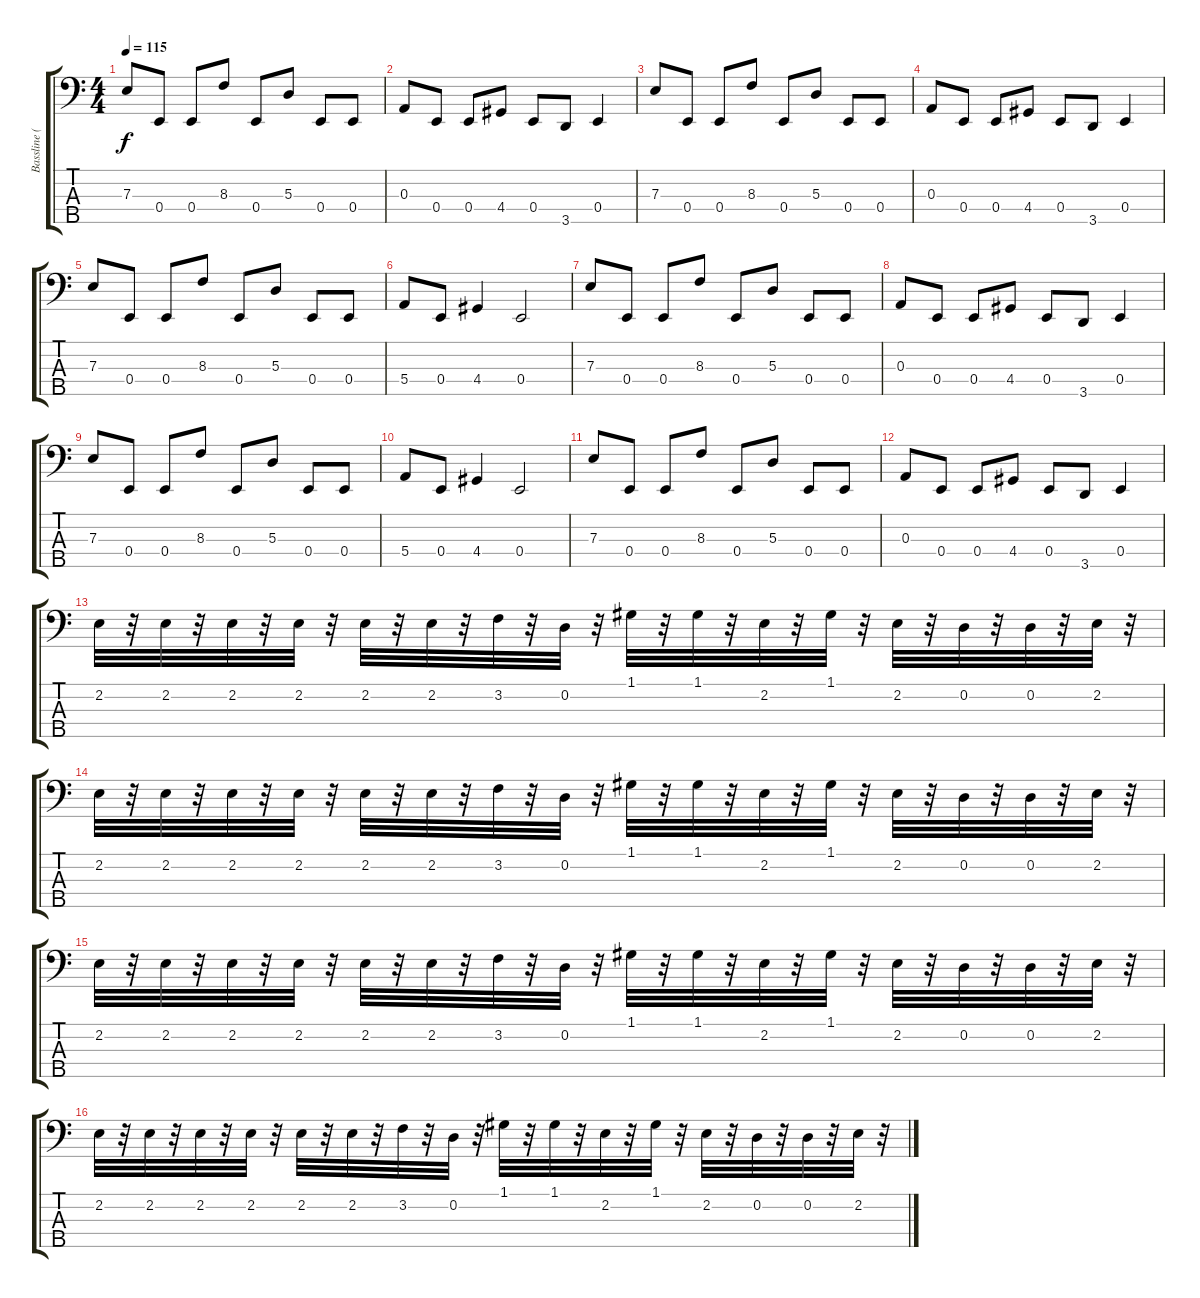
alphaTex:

\track ("Bassline (Octiv Divider)" "Bassline (") {instrument synthbass1}
\staff {score tabs}
\tuning (G2 D2 A1 E1 B0) {hide}
\ts (4 4)
\tempo 115
\clef f4
\ks c
7.3.8{dy f} 0.4.8 0.4.8 8.3.8 0.4.8 5.3.8 0.4.8 0.4.8 |
0.3.8 0.4.8 0.4.8 4.4.8 0.4.8 3.5.8 0.4.4 |
7.3.8 0.4.8 0.4.8 8.3.8 0.4.8 5.3.8 0.4.8 0.4.8 |
0.3.8 0.4.8 0.4.8 4.4.8 0.4.8 3.5.8 0.4.4 |
7.3.8 0.4.8 0.4.8 8.3.8 0.4.8 5.3.8 0.4.8 0.4.8 |
5.4.8 0.4.8 4.4.4 0.4.2 |
7.3.8 0.4.8 0.4.8 8.3.8 0.4.8 5.3.8 0.4.8 0.4.8 |
0.3.8 0.4.8 0.4.8 4.4.8 0.4.8 3.5.8 0.4.4 |
7.3.8 0.4.8 0.4.8 8.3.8 0.4.8 5.3.8 0.4.8 0.4.8 |
5.4.8 0.4.8 4.4.4 0.4.2 |
7.3.8 0.4.8 0.4.8 8.3.8 0.4.8 5.3.8 0.4.8 0.4.8 |
0.3.8 0.4.8 0.4.8 4.4.8 0.4.8 3.5.8 0.4.4 |
2.2.32 r.32 2.2.32 r.32 2.2.32 r.32 2.2.32 r.32 2.2.32 r.32 2.2.32 r.32 3.2.32 r.32 0.2.32 r.32 1.1.32 r.32 1.1.32 r.32 2.2.32 r.32 1.1.32 r.32 2.2.32 r.32 0.2.32 r.32 0.2.32 r.32 2.2.32 r.32 |
2.2.32 r.32 2.2.32 r.32 2.2.32 r.32 2.2.32 r.32 2.2.32 r.32 2.2.32 r.32 3.2.32 r.32 0.2.32 r.32 1.1.32 r.32 1.1.32 r.32 2.2.32 r.32 1.1.32 r.32 2.2.32 r.32 0.2.32 r.32 0.2.32 r.32 2.2.32 r.32 |
2.2.32 r.32 2.2.32 r.32 2.2.32 r.32 2.2.32 r.32 2.2.32 r.32 2.2.32 r.32 3.2.32 r.32 0.2.32 r.32 1.1.32 r.32 1.1.32 r.32 2.2.32 r.32 1.1.32 r.32 2.2.32 r.32 0.2.32 r.32 0.2.32 r.32 2.2.32 r.32 |
2.2.32 r.32 2.2.32 r.32 2.2.32 r.32 2.2.32 r.32 2.2.32 r.32 2.2.32 r.32 3.2.32 r.32 0.2.32 r.32 1.1.32 r.32 1.1.32 r.32 2.2.32 r.32 1.1.32 r.32 2.2.32 r.32 0.2.32 r.32 0.2.32 r.32 2.2.32 r.32
